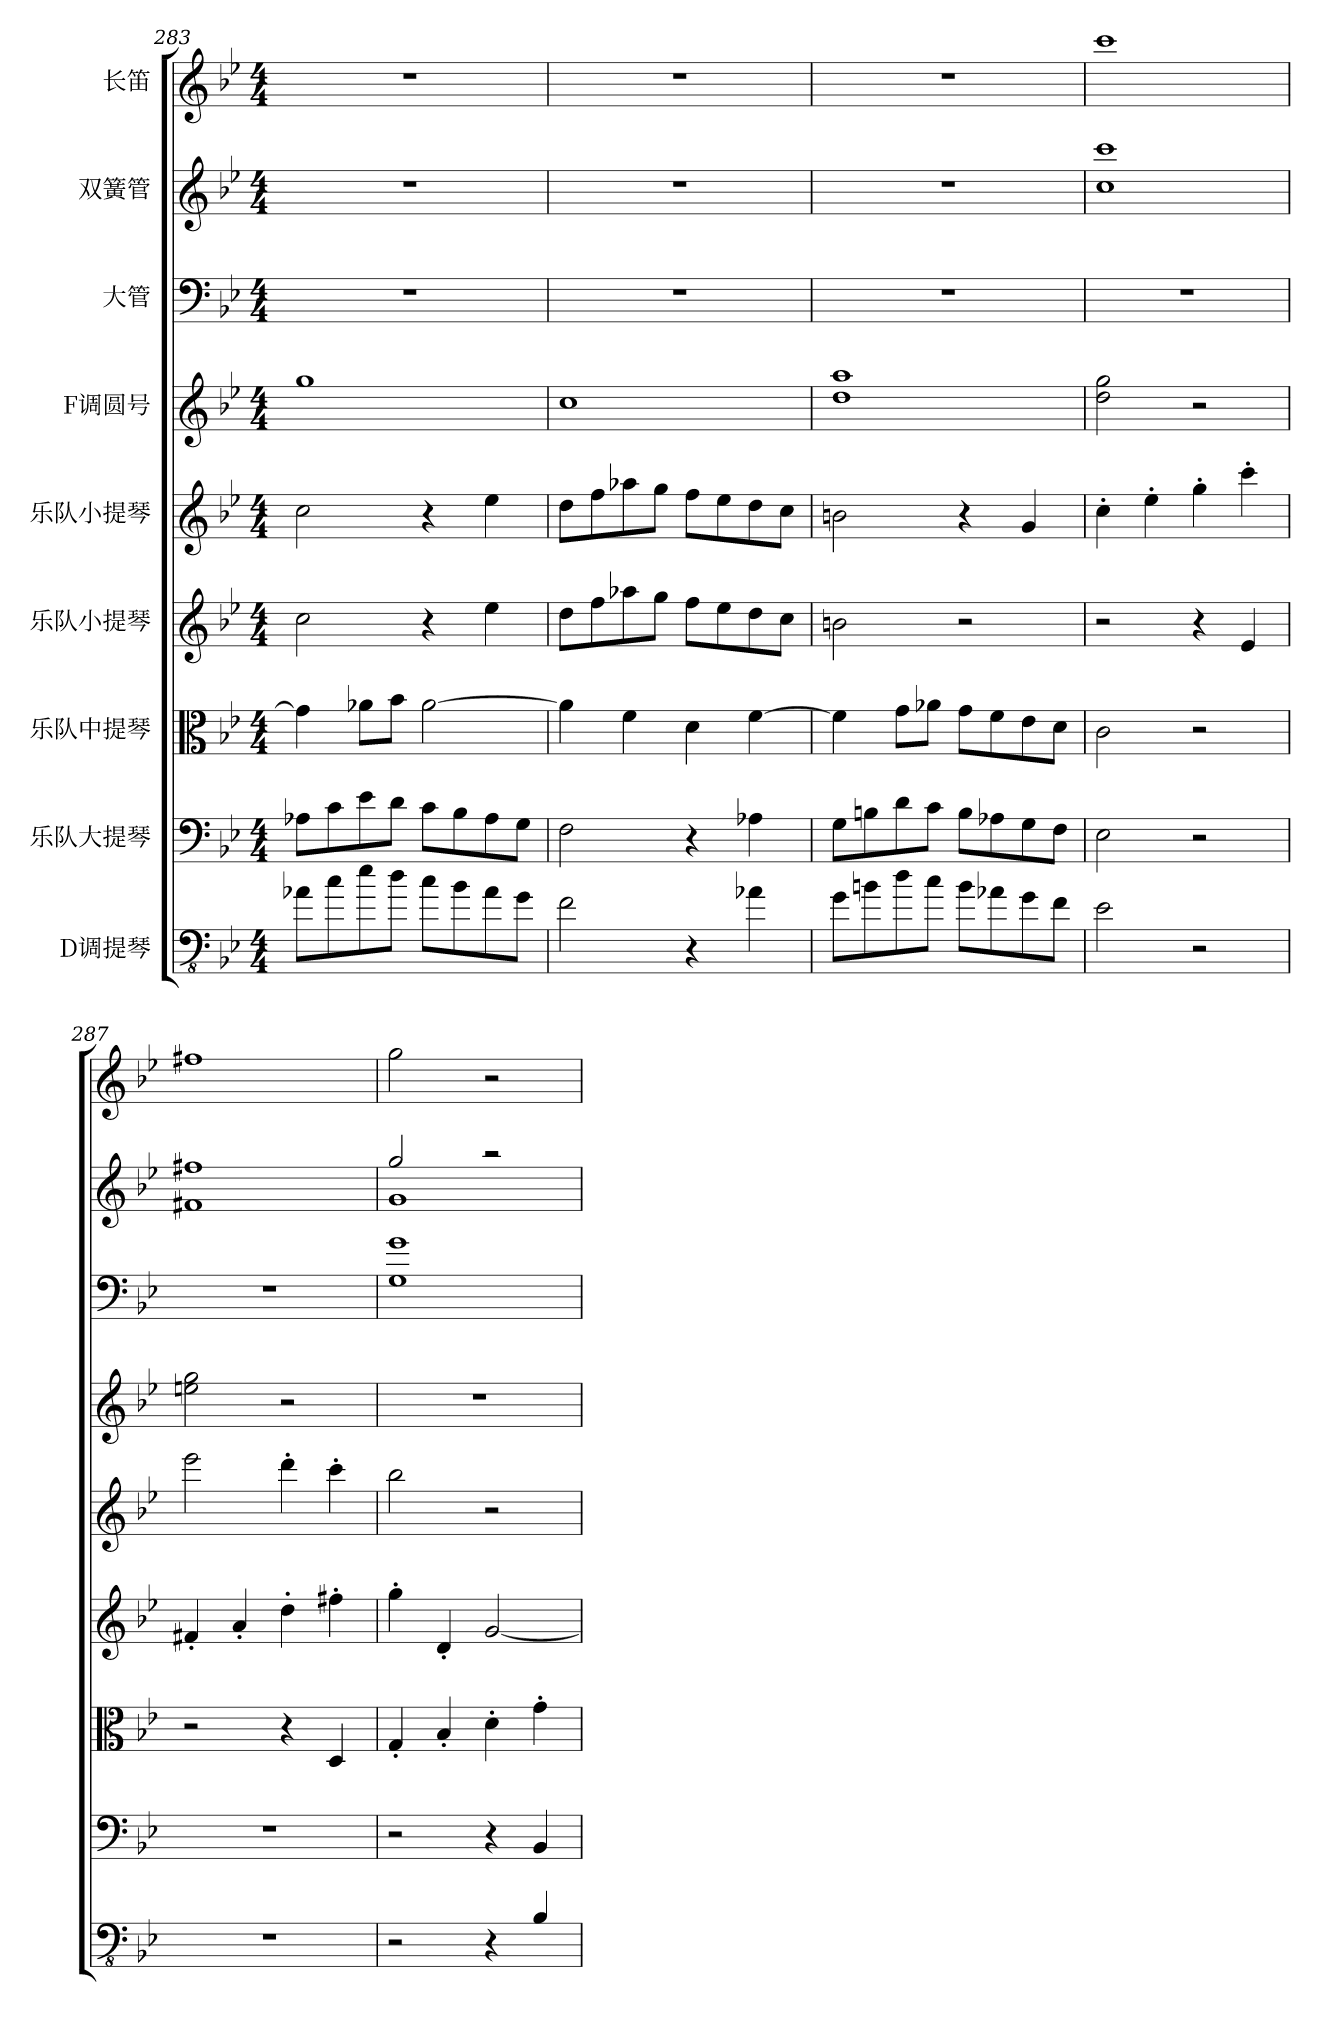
**kern	**kern	**kern	**kern	**kern	**kern	**kern	**kern	**kern
*part9	*part8	*part7	*part6	*part5	*part4	*part3	*part2	*part1
*staff9	*staff8	*staff7	*staff6	*staff5	*staff4	*staff3	*staff2	*staff1
*I"D调提琴	*I"乐队大提琴	*I"乐队中提琴	*I"乐队小提琴	*I"乐队小提琴	*I"F调圆号	*I"大管	*I"双簧管	*I"长笛
*clefFv4	*clefF4	*clefC3	*clefG2	*clefG2	*clefG2	*clefF4	*clefG2	*clefG2
*ITrd7c12	*	*	*	*	*ITrd4c7	*	*	*
*k[b-e-]	*k[b-e-]	*k[b-e-]	*k[b-e-]	*k[b-e-]	*k[b-e-a-]	*k[b-e-]	*k[b-e-]	*k[b-e-]
*M4/4	*M4/4	*M4/4	*M4/4	*M4/4	*M4/4	*M4/4	*M4/4	*M4/4
=283	=283	=283	=283	=283	=283	=283	=283	=283
8AA-X\L	8A-X\L	4g\]	2cc\	2cc\	1cc	1r	1r	1r
8C\	8c\	.	.	.	.	.	.	.
8E-\	8e-\	8a-X\L	.	.	.	.	.	.
8D\J	8d\J	8b-\J	.	.	.	.	.	.
8C\L	8c\L	[2a-\	4r	4r	.	.	.	.
8BB-\	8B-\	.	.	.	.	.	.	.
8AA-\	8A-\	.	4ee-\	4ee-\	.	.	.	.
8GG\J	8G\J	.	.	.	.	.	.	.
=284	=284	=284	=284	=284	=284	=284	=284	=284
2FF\	2F\	4a-\]	8dd\L	8dd\L	1f	1r	1r	1r
.	.	.	8ff\	8ff\	.	.	.	.
.	.	4f\	8aa-X\	8aa-X\	.	.	.	.
.	.	.	8gg\J	8gg\J	.	.	.	.
4r	4r	4d\	8ff\L	8ff\L	.	.	.	.
.	.	.	8ee-\	8ee-\	.	.	.	.
4AA-X\	4A-X\	[4f\	8dd\	8dd\	.	.	.	.
.	.	.	8cc\J	8cc\J	.	.	.	.
!!LO:PB:g=z
=285	=285	=285	=285	=285	=285	=285	=285	=285
8GG\L	8G\L	4f\]	2bn\	2bn\	1g 1dd	1r	1r	1r
8BBn\	8Bn\	.	.	.	.	.	.	.
8D\	8d\	8g\L	.	.	.	.	.	.
8C\J	8c\J	8a-X\J	.	.	.	.	.	.
8BB\L	8B\L	8g\L	2r	4r	.	.	.	.
8AA-X\	8A-X\	8f\	.	.	.	.	.	.
8GG\	8G\	8e-\	.	4g/	.	.	.	.
8FF\J	8F\J	8d\J	.	.	.	.	.	.
=286	=286	=286	=286	=286	=286	=286	=286	=286
2EE-\	2E-\	2c\	2r	4cc'\	2g\ 2cc\	1r	1cc 1ccc	1ccc
.	.	.	.	4ee-'\	.	.	.	.
2r	2r	2r	4r	4gg'\	2r	.	.	.
.	.	.	4e-/	4ccc'\	.	.	.	.
=287	=287	=287	=287	=287	=287	=287	=287	=287
1r	1r	2r	4f#X'/	2eee-\	2an\ 2cc\	1r	1f#X 1ff#X	1ff#X
.	.	.	4a'/	.	.	.	.	.
.	.	4r	4dd'\	4ddd'\	2r	.	.	.
.	.	4D/	4ff#X'\	4ccc'\	.	.	.	.
=288	=288	=288	=288	=288	=288	=288	=288	=288
*	*	*	*	*	*	*	*^	*
2r	2r	4G'/	4gg'\	2bb-\	1r	1G 1g	2gg/	1g	2gg\
.	.	4B-'/	4d'/	.	.	.	.	.	.
4r	4r	4d'\	[2g/	2r	.	.	2r	.	2r
4BBB-/	4BB-/	4g'\	.	.	.	.	.	.	.
*	*	*	*	*	*	*	*v	*v	*
=	=	=	=	=	=	=	=	=
*-	*-	*-	*-	*-	*-	*-	*-	*-
